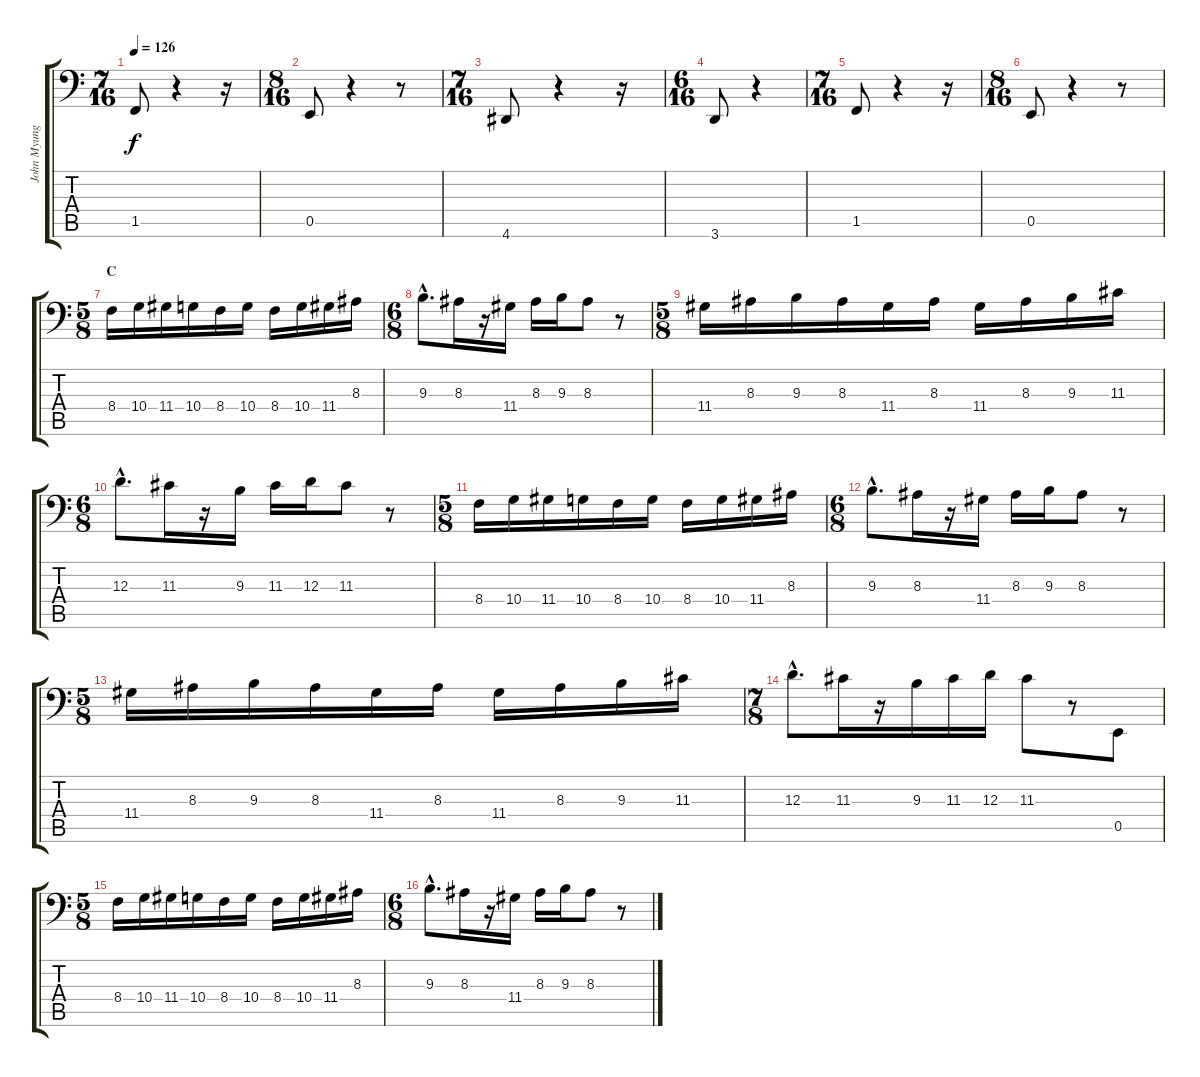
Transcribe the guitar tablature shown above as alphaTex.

\track ("John Myung" "John Myung") {instrument electricbassfinger}
\staff {score tabs}
\tuning (C3 G2 D2 A1 E1 B0) {hide}
\ts (7 16)
\tempo 126
\clef f4
\ks c
1.5.8{dy f} r.4 r.16 |
\ts (8 16)
0.5.8 r.4 r.8 |
\ts (7 16)
4.6.8 r.4 r.16 |
\ts (6 16)
3.6.8 r.4 |
\ts (7 16)
1.5.8 r.4 r.16 |
\ts (8 16)
0.5.8 r.4 r.8 |
\ts (5 8)
\section ("" "C")
8.4.16 10.4.16 11.4.16 10.4.16 8.4.16 10.4.16 8.4.16 10.4.16 11.4.16 8.3.16 |
\ts (6 8)
9.3{hac}.8{d} 8.3.16 r.16 11.4.16 8.3.16 9.3.16 8.3.8 r.8 |
\ts (5 8)
11.4.16 8.3.16 9.3.16 8.3.16 11.4.16 8.3.16 11.4.16 8.3.16 9.3.16 11.3.16 |
\ts (6 8)
12.3{hac}.8{d} 11.3.16 r.16 9.3.16 11.3.16 12.3.16 11.3.8 r.8 |
\ts (5 8)
8.4.16 10.4.16 11.4.16 10.4.16 8.4.16 10.4.16 8.4.16 10.4.16 11.4.16 8.3.16 |
\ts (6 8)
9.3{hac}.8{d} 8.3.16 r.16 11.4.16 8.3.16 9.3.16 8.3.8 r.8 |
\ts (5 8)
11.4.16 8.3.16 9.3.16 8.3.16 11.4.16 8.3.16 11.4.16 8.3.16 9.3.16 11.3.16 |
\ts (7 8)
12.3{hac}.8{d} 11.3.16 r.16 9.3.16 11.3.16 12.3.16 11.3.8 r.8 0.5.8 |
\ts (5 8)
8.4.16 10.4.16 11.4.16 10.4.16 8.4.16 10.4.16 8.4.16 10.4.16 11.4.16 8.3.16 |
\ts (6 8)
9.3{hac}.8{d} 8.3.16 r.16 11.4.16 8.3.16 9.3.16 8.3.8 r.8
